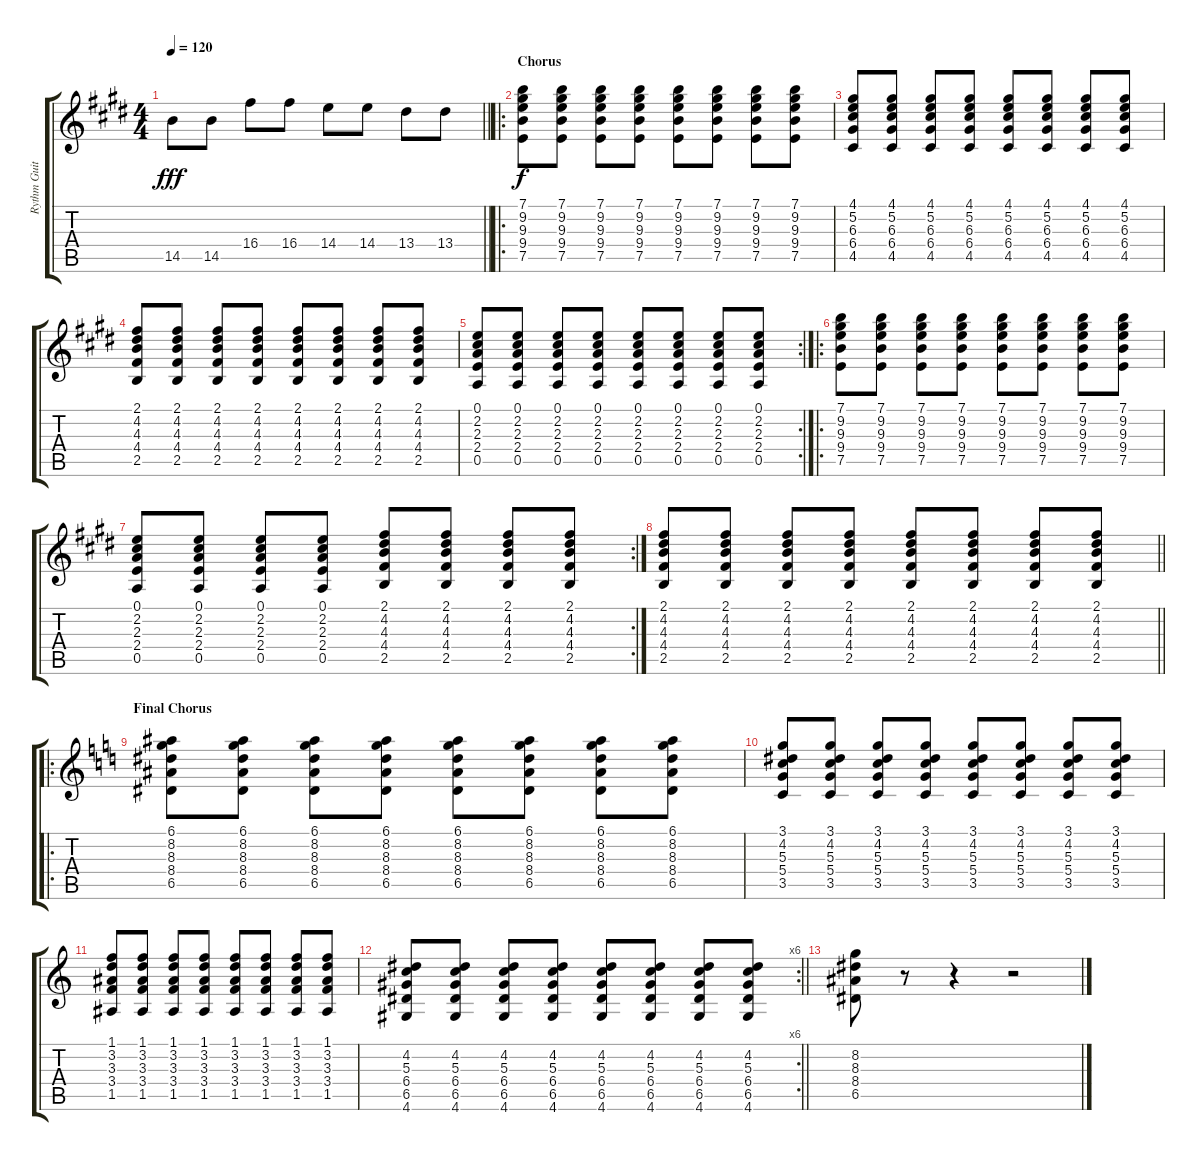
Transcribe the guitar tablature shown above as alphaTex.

\track ("Rythm Guitar" "Rythm Guit") {instrument overdrivenguitar}
\staff {score tabs}
\tuning (E4 B3 G3 D3 A2 E2) {hide}
\ts (4 4)
\tempo 120
\clef g2
\barLineRight lightlight
\ks e
14.5.8{dy fff} 14.5.8 16.4.8 16.4.8 14.4.8 14.4.8 13.4.8 13.4.8 |
\ro
\section ("" "Chorus")
(7.1 9.2 9.3 9.4 7.5).8{dy f} (7.1 9.2 9.3 9.4 7.5).8 (7.1 9.2 9.3 9.4 7.5).8 (7.1 9.2 9.3 9.4 7.5).8 (7.1 9.2 9.3 9.4 7.5).8 (7.1 9.2 9.3 9.4 7.5).8 (7.1 9.2 9.3 9.4 7.5).8 (7.1 9.2 9.3 9.4 7.5).8 |
(4.1 5.2 6.3 6.4 4.5).8 (4.1 5.2 6.3 6.4 4.5).8 (4.1 5.2 6.3 6.4 4.5).8 (4.1 5.2 6.3 6.4 4.5).8 (4.1 5.2 6.3 6.4 4.5).8 (4.1 5.2 6.3 6.4 4.5).8 (4.1 5.2 6.3 6.4 4.5).8 (4.1 5.2 6.3 6.4 4.5).8 |
(2.1 4.2 4.3 4.4 2.5).8 (2.1 4.2 4.3 4.4 2.5).8 (2.1 4.2 4.3 4.4 2.5).8 (2.1 4.2 4.3 4.4 2.5).8 (2.1 4.2 4.3 4.4 2.5).8 (2.1 4.2 4.3 4.4 2.5).8 (2.1 4.2 4.3 4.4 2.5).8 (2.1 4.2 4.3 4.4 2.5).8 |
\rc 2
(0.1 2.2 2.3 2.4 0.5).8 (0.1 2.2 2.3 2.4 0.5).8 (0.1 2.2 2.3 2.4 0.5).8 (0.1 2.2 2.3 2.4 0.5).8 (0.1 2.2 2.3 2.4 0.5).8 (0.1 2.2 2.3 2.4 0.5).8 (0.1 2.2 2.3 2.4 0.5).8 (0.1 2.2 2.3 2.4 0.5).8 |
\ro
(7.1 9.2 9.3 9.4 7.5).8 (7.1 9.2 9.3 9.4 7.5).8 (7.1 9.2 9.3 9.4 7.5).8 (7.1 9.2 9.3 9.4 7.5).8 (7.1 9.2 9.3 9.4 7.5).8 (7.1 9.2 9.3 9.4 7.5).8 (7.1 9.2 9.3 9.4 7.5).8 (7.1 9.2 9.3 9.4 7.5).8 |
\rc 2
(0.1 2.2 2.3 2.4 0.5).8 (0.1 2.2 2.3 2.4 0.5).8 (0.1 2.2 2.3 2.4 0.5).8 (0.1 2.2 2.3 2.4 0.5).8 (2.1 4.2 4.3 4.4 2.5).8 (2.1 4.2 4.3 4.4 2.5).8 (2.1 4.2 4.3 4.4 2.5).8 (2.1 4.2 4.3 4.4 2.5).8 |
\barLineRight lightlight
\ks c#minor
(2.1 4.2 4.3 4.4 2.5).8 (2.1 4.2 4.3 4.4 2.5).8 (2.1 4.2 4.3 4.4 2.5).8 (2.1 4.2 4.3 4.4 2.5).8 (2.1 4.2 4.3 4.4 2.5).8 (2.1 4.2 4.3 4.4 2.5).8 (2.1 4.2 4.3 4.4 2.5).8 (2.1 4.2 4.3 4.4 2.5).8 |
\ro
\section ("" "Final Chorus")
\ks c
(6.1 8.2 8.3 8.4 6.5).8 (6.1 8.2 8.3 8.4 6.5).8 (6.1 8.2 8.3 8.4 6.5).8 (6.1 8.2 8.3 8.4 6.5).8 (6.1 8.2 8.3 8.4 6.5).8 (6.1 8.2 8.3 8.4 6.5).8 (6.1 8.2 8.3 8.4 6.5).8 (6.1 8.2 8.3 8.4 6.5).8 |
(3.1 4.2 5.3 5.4 3.5).8 (3.1 4.2 5.3 5.4 3.5).8 (3.1 4.2 5.3 5.4 3.5).8 (3.1 4.2 5.3 5.4 3.5).8 (3.1 4.2 5.3 5.4 3.5).8 (3.1 4.2 5.3 5.4 3.5).8 (3.1 4.2 5.3 5.4 3.5).8 (3.1 4.2 5.3 5.4 3.5).8 |
(1.1 3.2 3.3 3.4 1.5).8 (1.1 3.2 3.3 3.4 1.5).8 (1.1 3.2 3.3 3.4 1.5).8 (1.1 3.2 3.3 3.4 1.5).8 (1.1 3.2 3.3 3.4 1.5).8 (1.1 3.2 3.3 3.4 1.5).8 (1.1 3.2 3.3 3.4 1.5).8 (1.1 3.2 3.3 3.4 1.5).8 |
\rc 6
\barLineRight lightlight
(4.2 5.3 6.4 6.5 4.6).8 (4.2 5.3 6.4 6.5 4.6).8 (4.2 5.3 6.4 6.5 4.6).8 (4.2 5.3 6.4 6.5 4.6).8 (4.2 5.3 6.4 6.5 4.6).8 (4.2 5.3 6.4 6.5 4.6).8 (4.2 5.3 6.4 6.5 4.6).8 (4.2 5.3 6.4 6.5 4.6).8 |
(8.2 8.3 8.4 6.5).8 r.8 r.4 r.2
